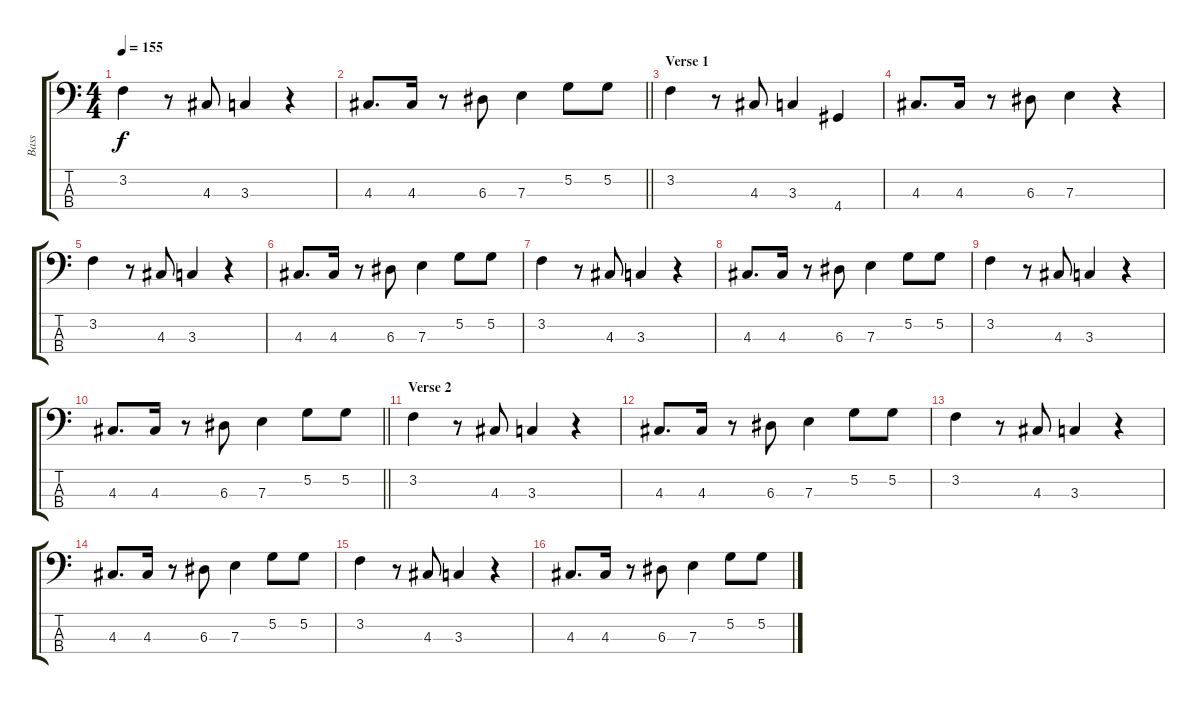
\track ("Bass" "Bass") {instrument electricbasspick}
\staff {score tabs}
\tuning (G2 D2 A1 E1) {hide}
\ts (4 4)
\tempo 155
\clef f4
\ks c
3.2.4{dy f} r.8 4.3.8 3.3.4 r.4 |
\barLineRight lightlight
4.3.8{d} 4.3.16 r.8 6.3.8 7.3.4 5.2.8 5.2.8 |
\section ("" "Verse 1")
3.2.4 r.8 4.3.8 3.3.4 4.4.4 |
4.3.8{d} 4.3.16 r.8 6.3.8 7.3.4 r.4 |
3.2.4 r.8 4.3.8 3.3.4 r.4 |
4.3.8{d} 4.3.16 r.8 6.3.8 7.3.4 5.2.8 5.2.8 |
3.2.4 r.8 4.3.8 3.3.4 r.4 |
4.3.8{d} 4.3.16 r.8 6.3.8 7.3.4 5.2.8 5.2.8 |
3.2.4 r.8 4.3.8 3.3.4 r.4 |
\barLineRight lightlight
4.3.8{d} 4.3.16 r.8 6.3.8 7.3.4 5.2.8 5.2.8 |
\section ("" "Verse 2")
3.2.4 r.8 4.3.8 3.3.4 r.4 |
4.3.8{d} 4.3.16 r.8 6.3.8 7.3.4 5.2.8 5.2.8 |
3.2.4 r.8 4.3.8 3.3.4 r.4 |
4.3.8{d} 4.3.16 r.8 6.3.8 7.3.4 5.2.8 5.2.8 |
3.2.4 r.8 4.3.8 3.3.4 r.4 |
4.3.8{d} 4.3.16 r.8 6.3.8 7.3.4 5.2.8 5.2.8
